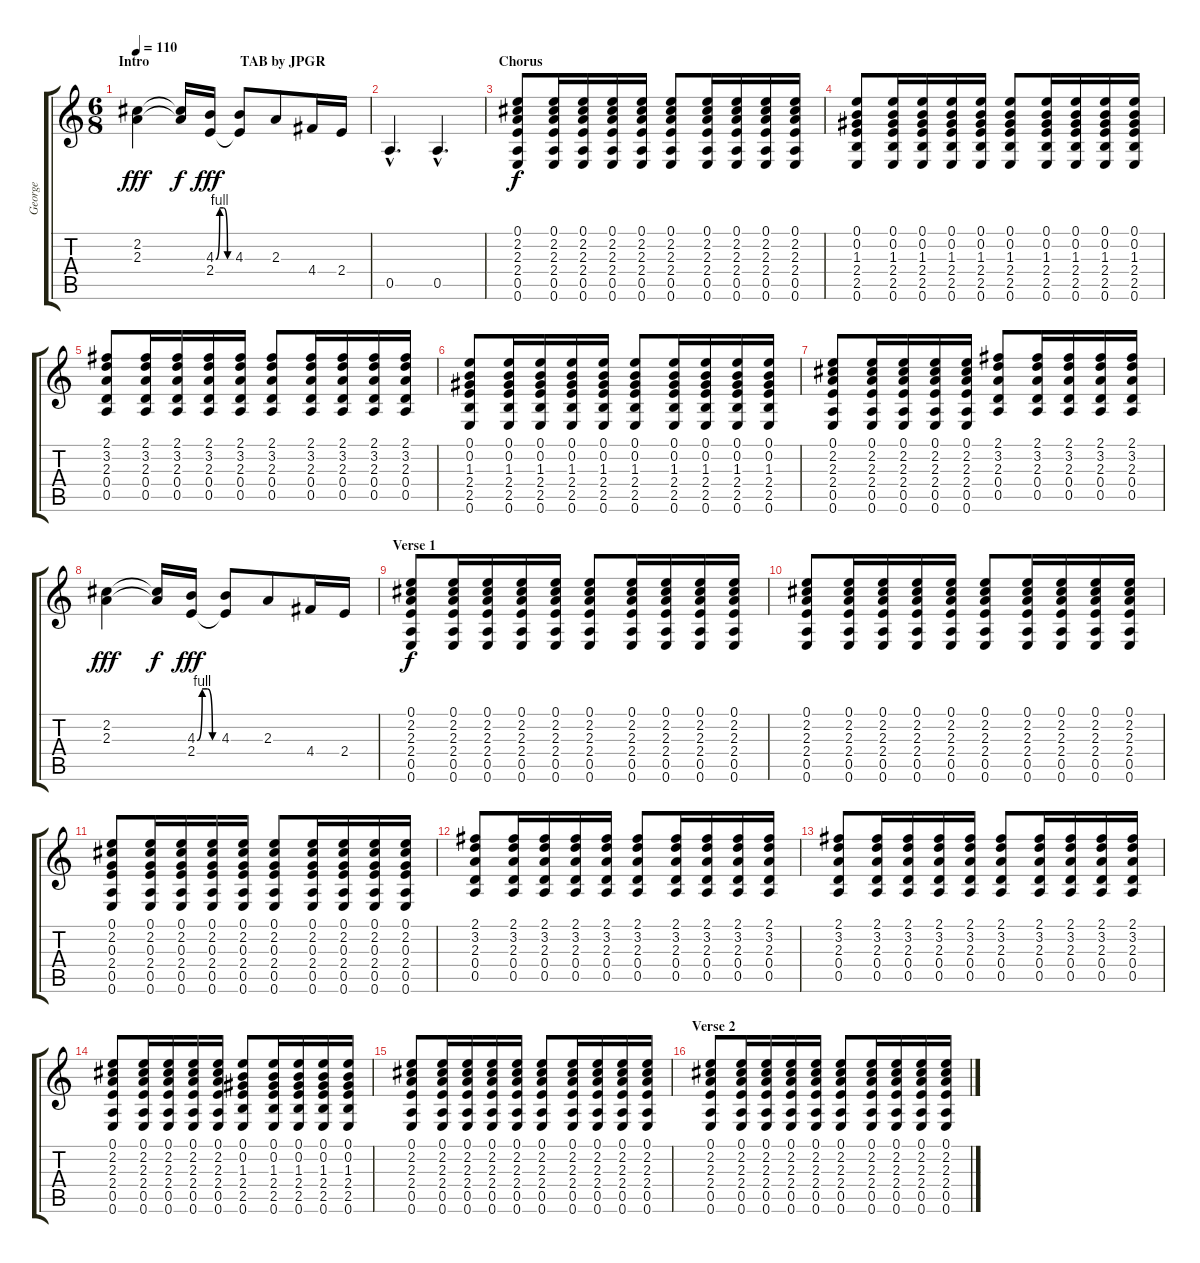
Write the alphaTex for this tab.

\track ("George" "George") {instrument electricguitarjazz}
\staff {score tabs}
\tuning (E4 B3 G3 D3 A2 E2) {hide}
\ts (6 8)
\section ("" "Intro                          TAB by JPGR")
\tempo 110
\clef g2
\ks c
(2.2 2.3).4{dy fff volume 16 instrument electricguitarjazz} (2.2{t} 2.3{t}).16{dy f} (4.3{be (custom 0 0 15 4 30 4 45 0 60 0)} 2.4).16{dy fff} (4.3 2.4{t}).8 2.3.8 4.4.16 2.4.16 |
0.5{hac}.4{d} 0.5{hac}.4{d} |
\section ("" "Chorus")
(0.1 2.2 2.3 2.4 0.5 0.6).8{dy f volume 7} (0.1 2.2 2.3 2.4 0.5 0.6).16 (0.1 2.2 2.3 2.4 0.5 0.6).16 (0.1 2.2 2.3 2.4 0.5 0.6).16 (0.1 2.2 2.3 2.4 0.5 0.6).16 (0.1 2.2 2.3 2.4 0.5 0.6).8 (0.1 2.2 2.3 2.4 0.5 0.6).16 (0.1 2.2 2.3 2.4 0.5 0.6).16 (0.1 2.2 2.3 2.4 0.5 0.6).16 (0.1 2.2 2.3 2.4 0.5 0.6).16 |
(0.1 0.2 1.3 2.4 2.5 0.6).8 (0.1 0.2 1.3 2.4 2.5 0.6).16 (0.1 0.2 1.3 2.4 2.5 0.6).16 (0.1 0.2 1.3 2.4 2.5 0.6).16 (0.1 0.2 1.3 2.4 2.5 0.6).16 (0.1 0.2 1.3 2.4 2.5 0.6).8 (0.1 0.2 1.3 2.4 2.5 0.6).16 (0.1 0.2 1.3 2.4 2.5 0.6).16 (0.1 0.2 1.3 2.4 2.5 0.6).16 (0.1 0.2 1.3 2.4 2.5 0.6).16 |
(2.1 3.2 2.3 0.4 0.5).8 (2.1 3.2 2.3 0.4 0.5).16 (2.1 3.2 2.3 0.4 0.5).16 (2.1 3.2 2.3 0.4 0.5).16 (2.1 3.2 2.3 0.4 0.5).16 (2.1 3.2 2.3 0.4 0.5).8 (2.1 3.2 2.3 0.4 0.5).16 (2.1 3.2 2.3 0.4 0.5).16 (2.1 3.2 2.3 0.4 0.5).16 (2.1 3.2 2.3 0.4 0.5).16 |
(0.1 0.2 1.3 2.4 2.5 0.6).8 (0.1 0.2 1.3 2.4 2.5 0.6).16 (0.1 0.2 1.3 2.4 2.5 0.6).16 (0.1 0.2 1.3 2.4 2.5 0.6).16 (0.1 0.2 1.3 2.4 2.5 0.6).16 (0.1 0.2 1.3 2.4 2.5 0.6).8 (0.1 0.2 1.3 2.4 2.5 0.6).16 (0.1 0.2 1.3 2.4 2.5 0.6).16 (0.1 0.2 1.3 2.4 2.5 0.6).16 (0.1 0.2 1.3 2.4 2.5 0.6).16 |
(0.1 2.2 2.3 2.4 0.5 0.6).8 (0.1 2.2 2.3 2.4 0.5 0.6).16 (0.1 2.2 2.3 2.4 0.5 0.6).16 (0.1 2.2 2.3 2.4 0.5 0.6).16 (0.1 2.2 2.3 2.4 0.5 0.6).16 (2.1 3.2 2.3 0.4 0.5).8 (2.1 3.2 2.3 0.4 0.5).16 (2.1 3.2 2.3 0.4 0.5).16 (2.1 3.2 2.3 0.4 0.5).16 (2.1 3.2 2.3 0.4 0.5).16 |
(2.2 2.3).4{dy fff volume 15} (2.2{t} 2.3{t}).16{dy f} (4.3{be (custom 0 0 15 4 30 4 45 0 60 0)} 2.4).16{dy fff} (4.3 2.4{t}).8 2.3.8 4.4.16 2.4.16 |
\section ("" "Verse 1")
(0.1 2.2 2.3 2.4 0.5 0.6).8{dy f volume 7} (0.1 2.2 2.3 2.4 0.5 0.6).16 (0.1 2.2 2.3 2.4 0.5 0.6).16 (0.1 2.2 2.3 2.4 0.5 0.6).16 (0.1 2.2 2.3 2.4 0.5 0.6).16 (0.1 2.2 2.3 2.4 0.5 0.6).8 (0.1 2.2 2.3 2.4 0.5 0.6).16 (0.1 2.2 2.3 2.4 0.5 0.6).16 (0.1 2.2 2.3 2.4 0.5 0.6).16 (0.1 2.2 2.3 2.4 0.5 0.6).16 |
(0.1 2.2 2.3 2.4 0.5 0.6).8 (0.1 2.2 2.3 2.4 0.5 0.6).16 (0.1 2.2 2.3 2.4 0.5 0.6).16 (0.1 2.2 2.3 2.4 0.5 0.6).16 (0.1 2.2 2.3 2.4 0.5 0.6).16 (0.1 2.2 2.3 2.4 0.5 0.6).8 (0.1 2.2 2.3 2.4 0.5 0.6).16 (0.1 2.2 2.3 2.4 0.5 0.6).16 (0.1 2.2 2.3 2.4 0.5 0.6).16 (0.1 2.2 2.3 2.4 0.5 0.6).16 |
(0.1 2.2 0.3 2.4 0.5 0.6).8 (0.1 2.2 0.3 2.4 0.5 0.6).16 (0.1 2.2 0.3 2.4 0.5 0.6).16 (0.1 2.2 0.3 2.4 0.5 0.6).16 (0.1 2.2 0.3 2.4 0.5 0.6).16 (0.1 2.2 0.3 2.4 0.5 0.6).8 (0.1 2.2 0.3 2.4 0.5 0.6).16 (0.1 2.2 0.3 2.4 0.5 0.6).16 (0.1 2.2 0.3 2.4 0.5 0.6).16 (0.1 2.2 0.3 2.4 0.5 0.6).16 |
(2.1 3.2 2.3 0.4 0.5).8 (2.1 3.2 2.3 0.4 0.5).16 (2.1 3.2 2.3 0.4 0.5).16 (2.1 3.2 2.3 0.4 0.5).16 (2.1 3.2 2.3 0.4 0.5).16 (2.1 3.2 2.3 0.4 0.5).8 (2.1 3.2 2.3 0.4 0.5).16 (2.1 3.2 2.3 0.4 0.5).16 (2.1 3.2 2.3 0.4 0.5).16 (2.1 3.2 2.3 0.4 0.5).16 |
(2.1 3.2 2.3 0.4 0.5).8 (2.1 3.2 2.3 0.4 0.5).16 (2.1 3.2 2.3 0.4 0.5).16 (2.1 3.2 2.3 0.4 0.5).16 (2.1 3.2 2.3 0.4 0.5).16 (2.1 3.2 2.3 0.4 0.5).8 (2.1 3.2 2.3 0.4 0.5).16 (2.1 3.2 2.3 0.4 0.5).16 (2.1 3.2 2.3 0.4 0.5).16 (2.1 3.2 2.3 0.4 0.5).16 |
(0.1 2.2 2.3 2.4 0.5 0.6).8 (0.1 2.2 2.3 2.4 0.5 0.6).16 (0.1 2.2 2.3 2.4 0.5 0.6).16 (0.1 2.2 2.3 2.4 0.5 0.6).16 (0.1 2.2 2.3 2.4 0.5 0.6).16 (0.1 0.2 1.3 2.4 2.5 0.6).8 (0.1 0.2 1.3 2.4 2.5 0.6).16 (0.1 0.2 1.3 2.4 2.5 0.6).16 (0.1 0.2 1.3 2.4 2.5 0.6).16 (0.1 0.2 1.3 2.4 2.5 0.6).16 |
(0.1 2.2 2.3 2.4 0.5 0.6).8 (0.1 2.2 2.3 2.4 0.5 0.6).16 (0.1 2.2 2.3 2.4 0.5 0.6).16 (0.1 2.2 2.3 2.4 0.5 0.6).16 (0.1 2.2 2.3 2.4 0.5 0.6).16 (0.1 2.2 2.3 2.4 0.5 0.6).8 (0.1 2.2 2.3 2.4 0.5 0.6).16 (0.1 2.2 2.3 2.4 0.5 0.6).16 (0.1 2.2 2.3 2.4 0.5 0.6).16 (0.1 2.2 2.3 2.4 0.5 0.6).16 |
\section ("" "Verse 2")
(0.1 2.2 2.3 2.4 0.5 0.6).8{volume 7} (0.1 2.2 2.3 2.4 0.5 0.6).16 (0.1 2.2 2.3 2.4 0.5 0.6).16 (0.1 2.2 2.3 2.4 0.5 0.6).16 (0.1 2.2 2.3 2.4 0.5 0.6).16 (0.1 2.2 2.3 2.4 0.5 0.6).8 (0.1 2.2 2.3 2.4 0.5 0.6).16 (0.1 2.2 2.3 2.4 0.5 0.6).16 (0.1 2.2 2.3 2.4 0.5 0.6).16 (0.1 2.2 2.3 2.4 0.5 0.6).16
